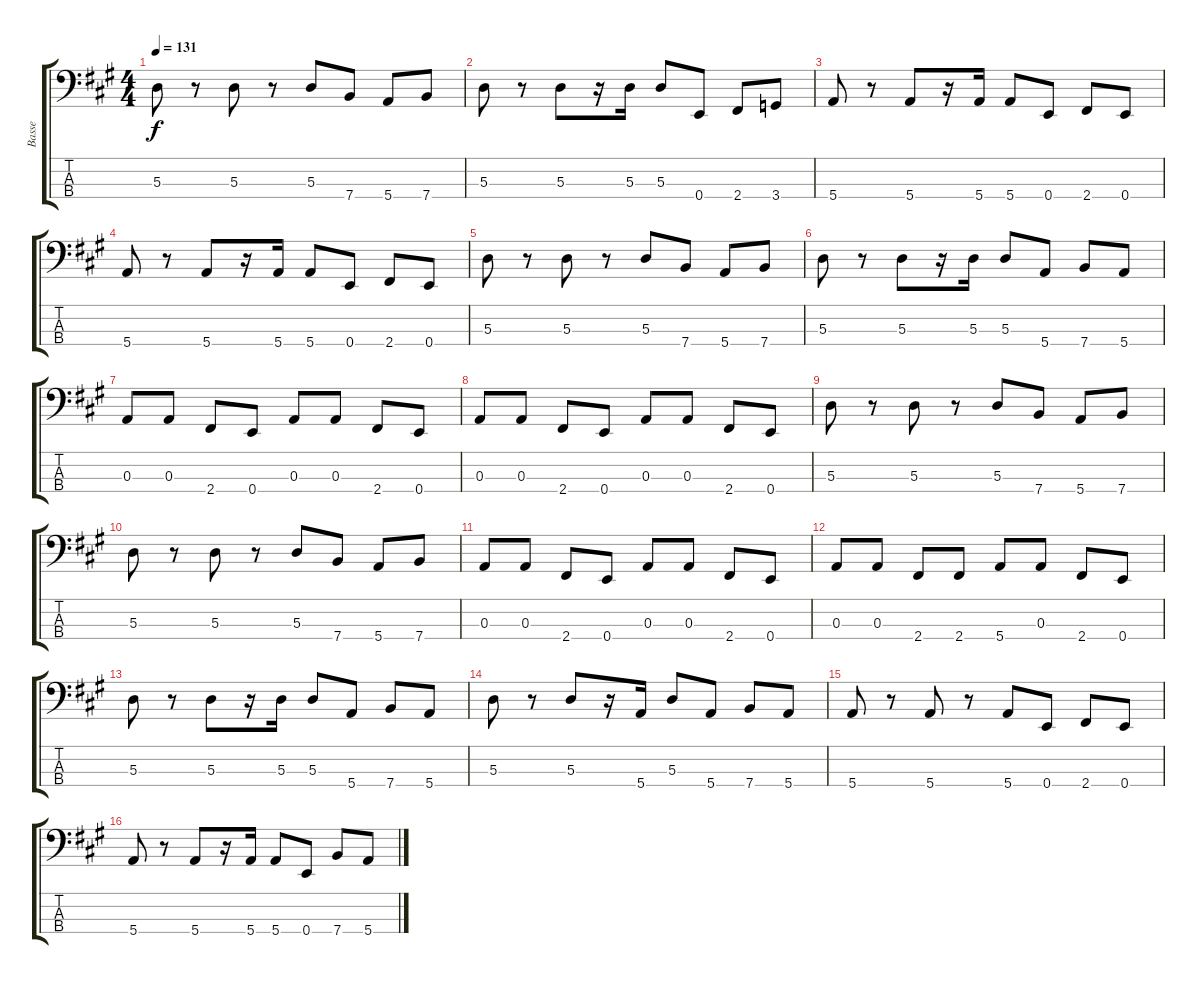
\track ("Basse" "Basse") {instrument electricbassfinger}
\staff {score tabs}
\tuning (G2 D2 A1 E1) {hide}
\ts (4 4)
\tempo 131
\clef f4
\ks a
5.3.8{dy f} r.8 5.3.8 r.8 5.3.8 7.4.8 5.4.8 7.4.8 |
5.3.8 r.8 5.3.8 r.16 5.3.16 5.3.8 0.4.8 2.4.8 3.4.8 |
5.4.8 r.8 5.4.8 r.16 5.4.16 5.4.8 0.4.8 2.4.8 0.4.8 |
5.4.8 r.8 5.4.8 r.16 5.4.16 5.4.8 0.4.8 2.4.8 0.4.8 |
5.3.8 r.8 5.3.8 r.8 5.3.8 7.4.8 5.4.8 7.4.8 |
5.3.8 r.8 5.3.8 r.16 5.3.16 5.3.8 5.4.8 7.4.8 5.4.8 |
0.3.8 0.3.8 2.4.8 0.4.8 0.3.8 0.3.8 2.4.8 0.4.8 |
0.3.8 0.3.8 2.4.8 0.4.8 0.3.8 0.3.8 2.4.8 0.4.8 |
5.3.8 r.8 5.3.8 r.8 5.3.8 7.4.8 5.4.8 7.4.8 |
5.3.8 r.8 5.3.8 r.8 5.3.8 7.4.8 5.4.8 7.4.8 |
0.3.8 0.3.8 2.4.8 0.4.8 0.3.8 0.3.8 2.4.8 0.4.8 |
0.3.8 0.3.8 2.4.8 2.4.8 5.4.8 0.3.8 2.4.8 0.4.8 |
5.3.8 r.8 5.3.8 r.16 5.3.16 5.3.8 5.4.8 7.4.8 5.4.8 |
5.3.8 r.8 5.3.8 r.16 5.4.16 5.3.8 5.4.8 7.4.8 5.4.8 |
5.4.8 r.8 5.4.8 r.8 5.4.8 0.4.8 2.4.8 0.4.8 |
5.4.8 r.8 5.4.8 r.16 5.4.16 5.4.8 0.4.8 7.4.8 5.4.8
